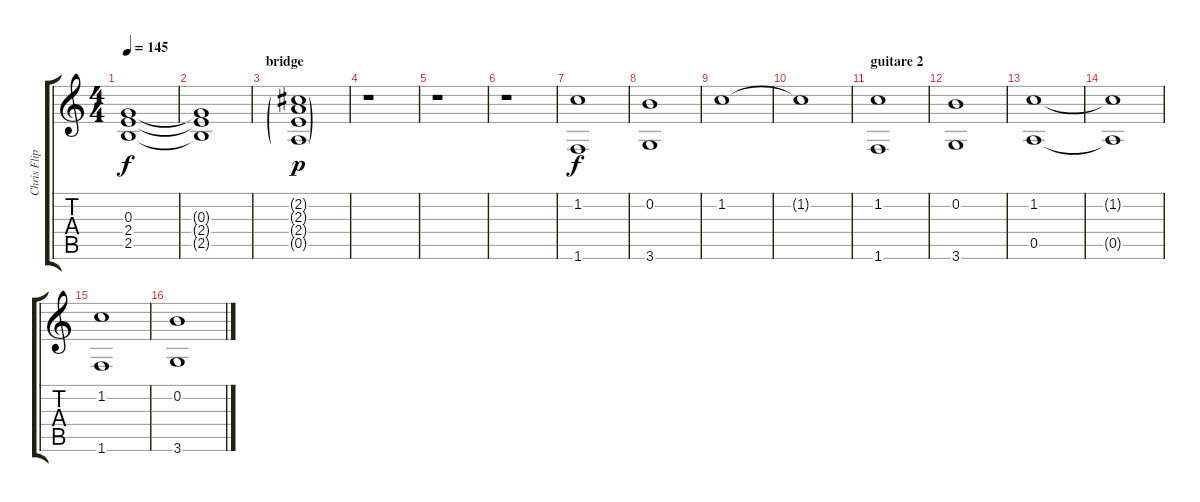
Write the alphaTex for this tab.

\track ("Chris Flippin" "Chris Flip") {instrument distortionguitar}
\staff {score tabs}
\tuning (E4 B3 G3 D3 A2 E2) {hide}
\ts (4 4)
\tempo 145
\clef g2
\ks c
(0.3 2.4 2.5).1{dy f} |
(0.3{t} 2.4{t} 2.5{t}).1 |
\section ("" "bridge")
(2.2{g} 2.3{g} 2.4{g} 0.5{g}).1{dy p} |
r.1 |
r.1 |
r.1 |
(1.2 1.6).1{dy f volume 15 instrument electricguitarjazz} |
(0.2 3.6).1 |
1.2.1 |
1.2{t}.1 |
\section ("" "guitare 2")
(1.2 1.6).1 |
(0.2 3.6).1 |
(1.2 0.5).1 |
(1.2{t} 0.5{t}).1 |
(1.2 1.6).1 |
(0.2 3.6).1
